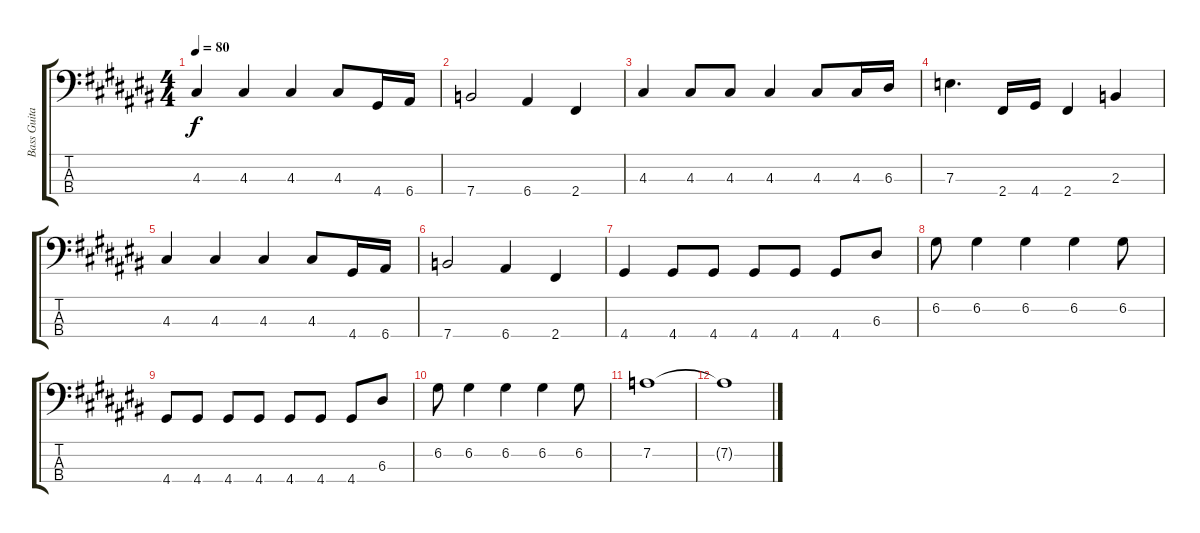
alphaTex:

\track ("Bass Guitar" "Bass Guita") {instrument electricbassfinger}
\staff {score tabs}
\tuning (G2 D2 A1 E1) {hide}
\ts (4 4)
\tempo 80
\clef f4
\ks c#
4.3.4{dy f} 4.3.4 4.3.4 4.3.8 4.4.16 6.4.16 |
7.4.2 6.4.4 2.4.4 |
4.3.4 4.3.8 4.3.8 4.3.4 4.3.8 4.3.16 6.3.16 |
7.3.4{d} 2.4.16 4.4.16 2.4.4 2.3.4 |
4.3.4 4.3.4 4.3.4 4.3.8 4.4.16 6.4.16 |
7.4.2 6.4.4 2.4.4 |
4.4.4 4.4.8 4.4.8 4.4.8 4.4.8 4.4.8 6.3.8 |
6.2.8 6.2.4 6.2.4 6.2.4 6.2.8 |
4.4.8 4.4.8 4.4.8 4.4.8 4.4.8 4.4.8 4.4.8 6.3.8 |
6.2.8 6.2.4 6.2.4 6.2.4 6.2.8 |
7.2.1 |
7.2{t}.1
